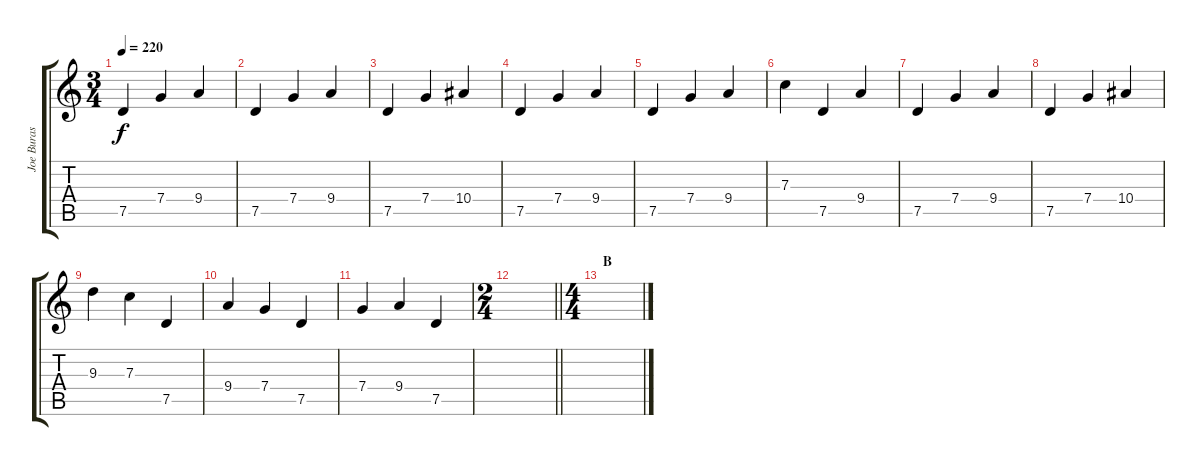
\track ("Joe Buras - Keys" "Joe Buras ") {instrument pad1newage}
\staff {score tabs}
\tuning (D5 A4 F4 C4 G3 D3) {hide}
\ts (3 4)
\tempo 220
\clef g2
\ks c
7.5.4{dy f} 7.4.4 9.4.4 |
7.5.4 7.4.4 9.4.4 |
7.5.4 7.4.4 10.4.4 |
7.5.4 7.4.4 9.4.4 |
7.5.4 7.4.4 9.4.4 |
7.3.4 7.5.4 9.4.4 |
7.5.4 7.4.4 9.4.4 |
7.5.4 7.4.4 10.4.4 |
9.3.4 7.3.4 7.5.4 |
9.4.4 7.4.4 7.5.4 |
7.4.4 9.4.4 7.5.4 |
\ts (2 4)
\barLineRight lightlight
|
\ts (4 4)
\section ("" "B")
